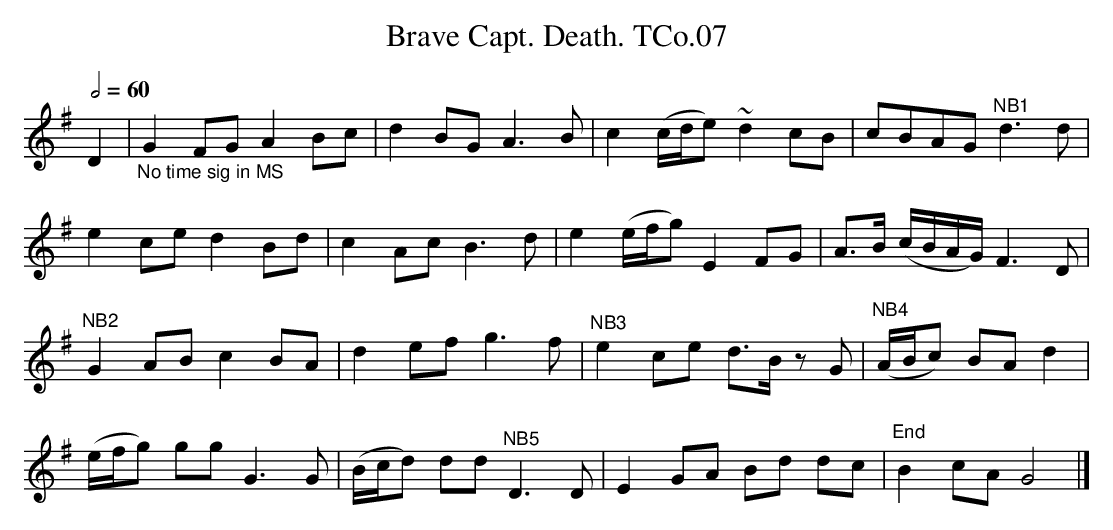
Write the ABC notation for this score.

X:1
T:Brave Capt. Death. TCo.07
M:None
L:1/8
Q:1/2=60
K:G
D2|"_No time sig in MS"G2 FG A2 Bc|d2 BG A3 B|c2 (c/d/e) ~d2 cB|cBAG "^NB1"d3 d|
e2 ce d2 Bd|c2 Ac B3 d|e2 (e/f/g) E2 FG|A>B (c/B/A/G/) F3 D|
"^NB2"G2 AB c2 BA|d2 ef g3 f|"NB3"e2 ce d>B zG |"^NB4"(A/B/c) BA d2|
(e/f/g) gg G3 G|(B/c/d) dd  "^NB5"D3 D|E2 GA Bd dc|"End" B2 cA G4|]
